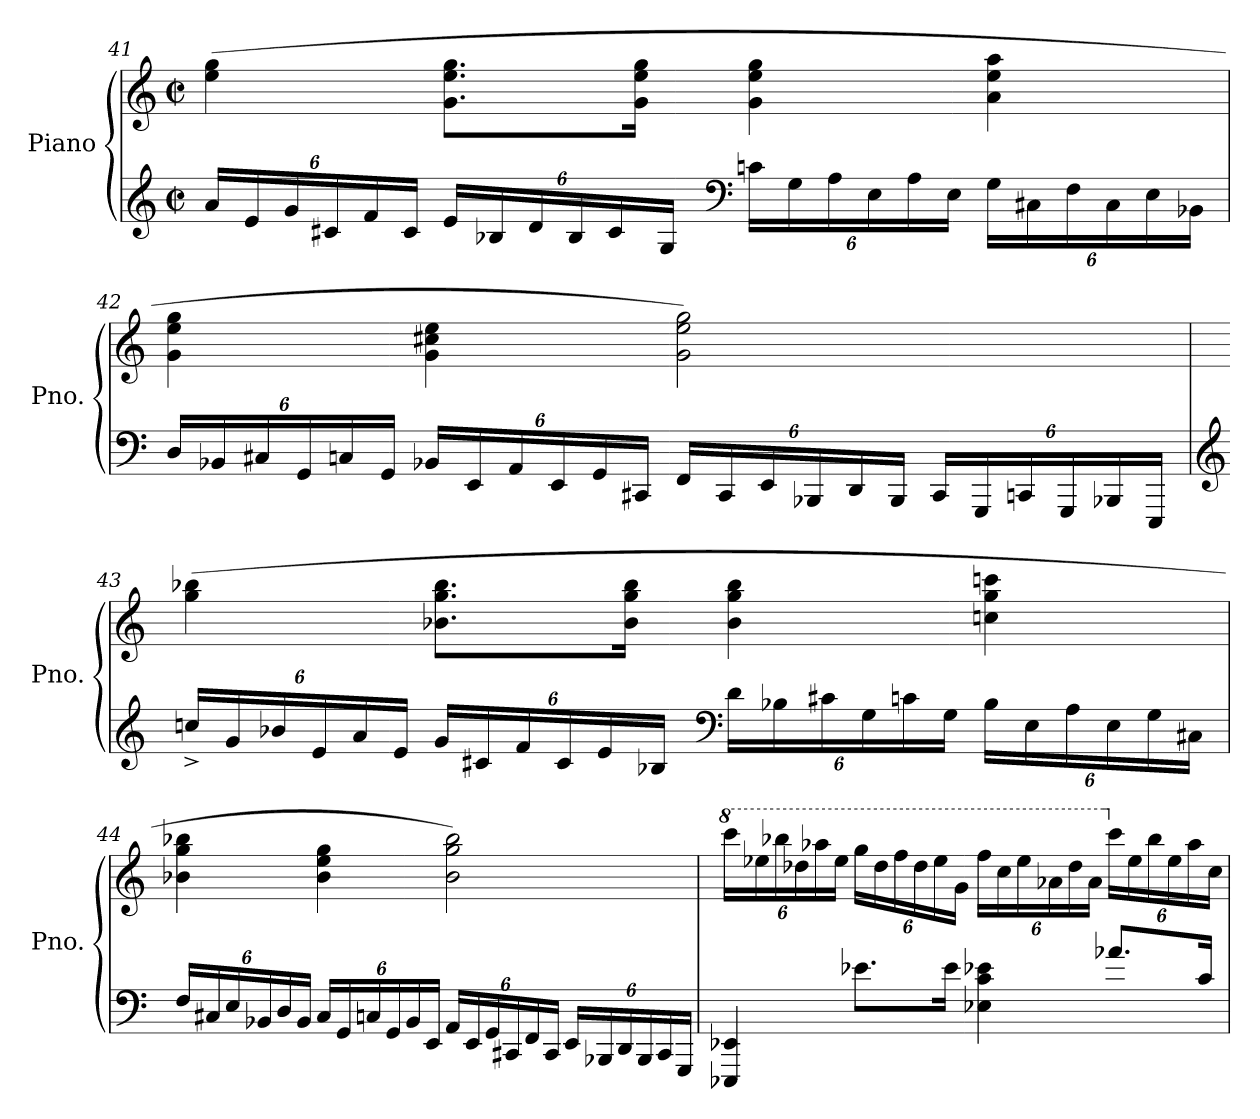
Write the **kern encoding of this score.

**kern	**kern
*part1	*part1
*staff2	*staff1
*I"Piano	*
*I'Pno.	*
!!LO:LB:g=z
*clefG2	*clefG2
*k[]	*k[]
*M2/2	*M2/2
*met(c|)	*met(c|)
*Xbrackettup	*
=41	=41
24a/LL	(>4ee\ 4gg\
24e/	.
24g/	.
24c#X/	.
24f/	.
24c#/JJ	.
24e/LL	8.g\ 8.ee\ 8.gg\L
24B-X/	.
24d/	.
24B-/	.
24c#/	.
.	16g\ 16ee\ 16gg\Jk
24G/JJ	.
*clefF4	*
24cn\LL	4g\ 4ee\ 4gg\
24G\	.
24A\	.
24E\	.
24A\	.
24E\JJ	.
24G\LL	4a\ 4ee\ 4aa\
24C#X\	.
24F\	.
24C#\	.
24E\	.
24BB-X\JJ	.
=42	=42
24D/LL	4g\ 4ee\ 4gg\
24BB-X/	.
24C#X/	.
24GG/	.
24Cn/	.
24GG/JJ	.
24BB-X/LL	4g\ 4cc#X\ 4ee\
24EE/	.
24AA/	.
24EE/	.
24GG/	.
24CC#X/JJ	.
24FF/LL	2g\ 2ee\ 2gg\)
24CC#/	.
24EE/	.
24BBB-X/	.
24DD/	.
24BBB-/JJ	.
24CC#/LL	.
24GGG/	.
24CCn/	.
24GGG/	.
24BBB-X/	.
24EEE/JJ	.
!!LO:LB:g=z
=43	=43
*clefG2	*
24ccn^/LL	(>4gg\ 4bb-X\
24g/	.
24b-X/	.
24e/	.
24a/	.
24e/JJ	.
24g/LL	8.b-X\ 8.gg\ 8.bb-\L
24c#X/	.
24f/	.
24c#/	.
24e/	.
.	16b-\ 16gg\ 16bb-\Jk
24B-X/JJ	.
*clefF4	*
24d\LL	4b-\ 4gg\ 4bb-\
24B-X\	.
24c#X\	.
24G\	.
24cn\	.
24G\JJ	.
24B-\LL	4ccn\ 4gg\ 4cccn\
24E\	.
24A\	.
24E\	.
24G\	.
24C#X\JJ	.
=44	=44
24F/LL	4b-X\ 4gg\ 4bb-X\
24C#X/	.
24E/	.
24BB-X/	.
24D/	.
24BB-/JJ	.
24C#/LL	4b-\ 4ee\ 4gg\
24GG/	.
24Cn/	.
24GG/	.
24BB-/	.
24EE/JJ	.
24AA/LL	2b-\ 2gg\ 2bb-\)
24EE/	.
24GG/	.
24CC#X/	.
24FF/	.
24CC#/JJ	.
24EE/LL	.
24BBB-X/	.
24DD/	.
24BBB-/	.
24CC#/	.
24GGG/JJ	.
!!LO:LB:g=z
=45	=45
*	*8va
*	*Xbrackettup
4EEE-X/ 4EE-X/	24cccc\LL
.	24eee-X\
.	24bbb-X\
.	24ddd-X\
.	24aaa-X\
.	24eee-\JJ
8.e-X\L	24ggg\LL
.	24ddd-\
.	24fff\
.	24ddd-\
.	24eee-\
16e-\Jk	.
.	24gg\JJ
4E-X\ 4c\ 4e-X\	24fff\LL
.	24ccc\
.	24eee-\
.	24aa-X\
.	24ddd-\
.	24aa-\JJ
*	*X8va
8.a-X/L	24ccc\LL
.	24ee-\
.	24bb-\
.	24ee-\
.	24aa-\
16c/Jk	.
.	24cc\JJ
=	=
*-	*-
